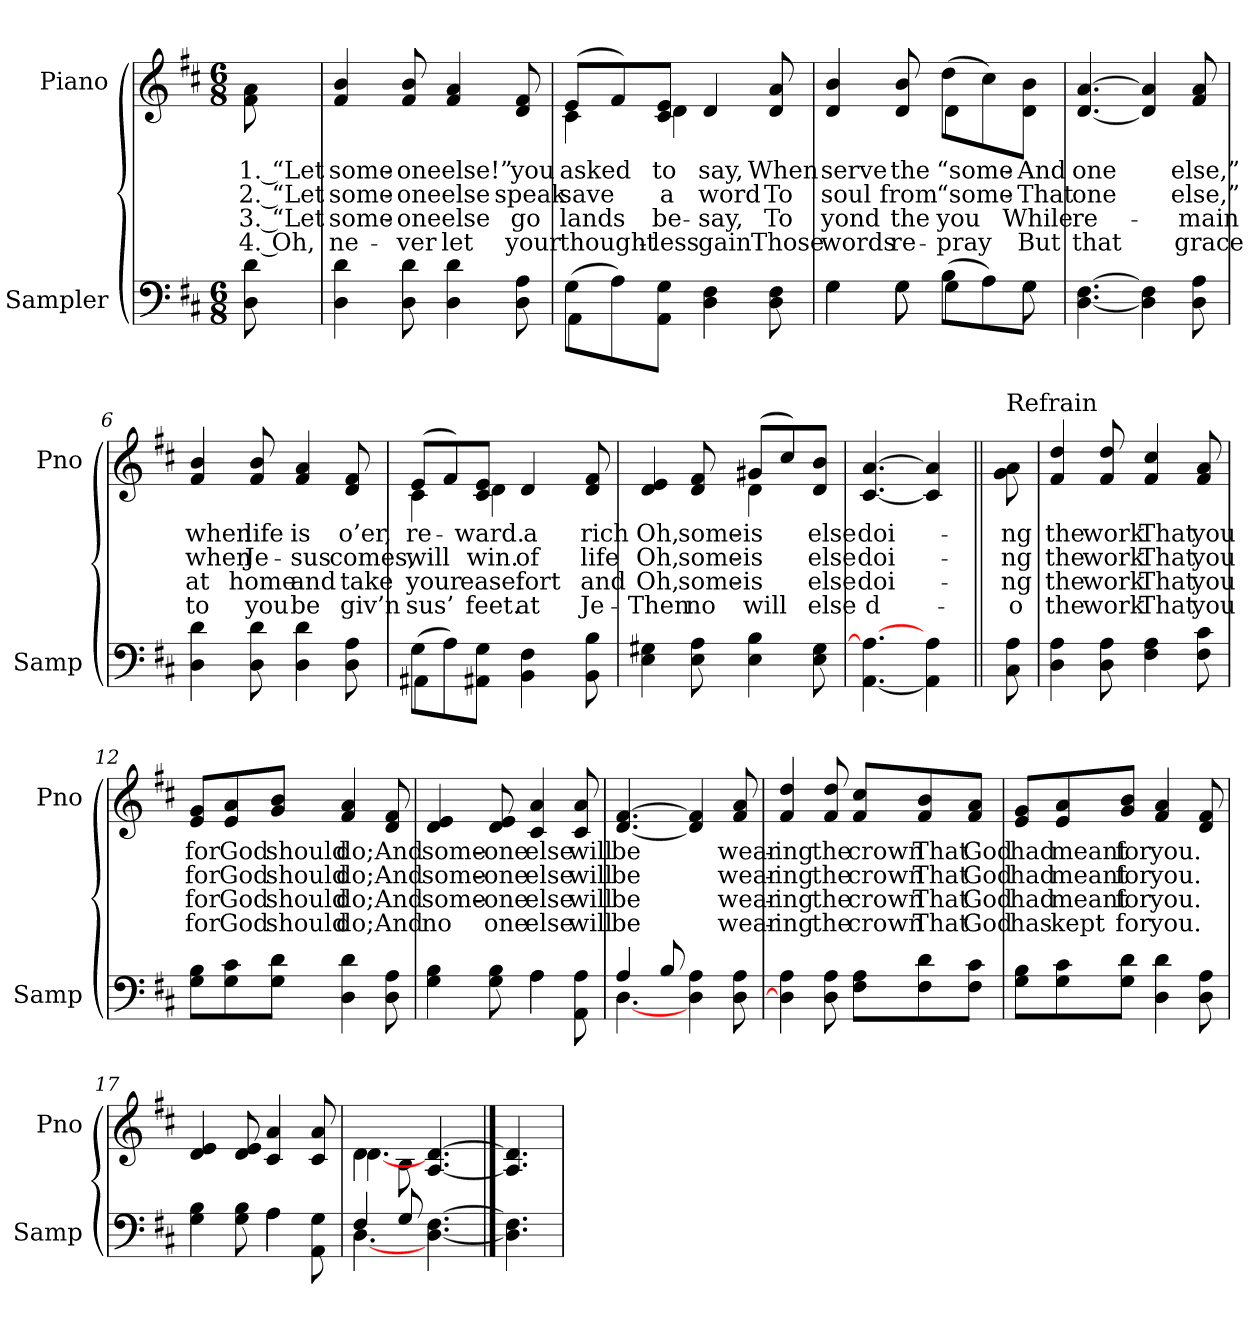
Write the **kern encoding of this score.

**kern	**kern	**text	**text	**text	**text
*part2	*part1	*part1	*part1	*part1	*part1
*staff2	*staff1	*staff1	*staff1	*staff1	*staff1
*I"Sampler	*I"Piano	*	*	*	*
*I'Samp	*I'Pno	*	*	*	*
*clefF4	*clefG2	*	*	*	*
*k[f#c#]	*k[f#c#]	*	*	*	*
*D:	*D:	*	*	*	*
*M6/8	*M6/8	*	*	*	*
=1	=1	=1	=1	=1	=1
8D 8d	8f#\ 8a\	1. “Let	2. “Let	3. “Let	4. Oh,
=2	=2	=2	=2	=2	=2
4D 4d	4f# 4b	some-	some-	some-	ne-
8D 8d	8f# 8b	-one	-one	-one	-ver
4D 4d	4f# 4a	else!”	else	else	let
8D 8A	8d 8f#	you	speak	go	your
=3	=3	=3	=3	=3	=3
*^	*^	*	*	*	*
(8G\L	4AA	(8e/L	4c#	asked	save	lands	thought-
8A\)	.	8f#/)	.	.	.	.	.
8AA\ 8G\J	2ryy	8c#/ 8e/J	4d	to	a	be-	-less
4D 4F#	.	4d/	.	say,	word	say,	-gain
.	.	.	4ryy	.	.	.	.
8D 8F#	.	8d 8a	.	When	To	To	Those
=4	=4	=4	=4	=4	=4	=4	=4
4G\	4G	4d 4b	4.ryy	serve	soul	-yond	words
8G\	8G	8d 8b	.	the	from	the	re-
(8B\L	4G	(8dd\L	4d	“some-	“some-	you	pray
8A\)	.	8cc#\)	.	.	.	.	.
8G\J	8G	8d\ 8b\J	8ryy	And	That	While	But
*v	*v	*	*	*	*	*	*
*	*v	*v	*	*	*	*
=5	=5	=5	=5	=5	=5
[4.D [4.F#	[4.d [4.a	-one	-one	re-	that
4D] 4F#]	4d] 4a]	.	.	.	.
8D 8A	8f# 8a	else,”	else,”	-main	grace
=6	=6	=6	=6	=6	=6
4D 4d	4f# 4b	when	when	at	to
8D 8d	8f# 8b	life	Je-	home	you
4D 4d	4f# 4a	is	-sus	and	be
8D 8A	8d 8f#	o’er,	comes,	take	giv’n
=7	=7	=7	=7	=7	=7
*^	*^	*	*	*	*
(8G\L	4AA#	(8e/L	4c#	re-	will	your	-sus’
8A\)	.	8f#/)	.	.	.	.	.
8AA#X\ 8G\J	2ryy	8c#/ 8e/J	4d	-ward.	win.	ease.	feet.
4BB 4F#	.	4d/	.	a	of	-fort	at
.	.	.	4ryy	.	.	.	.
8BB 8B	.	8d 8f#	.	rich	life	and	Je-
*v	*v	*	*	*	*	*	*
=8	=8	=8	=8	=8	=8	=8
4E 4G#X	4d 4e	4.ryy	Oh,	Oh,	Oh,	Then
8E 8A	8d 8f#	.	some-	some-	some-	no
4E 4B	(8g#X/L	4d	is	is	is	will
.	8cc#/)	.	.	.	.	.
8E 8G#	8d/ 8b/J	8ryy	else	else	else	else
*	*v	*v	*	*	*	*
=9	=9	=9	=9	=9	=9
[4.AA 4.A_	[4.c# [4.a	doi-	doi-	doi-	d-
4AA] 4A	4c#] 4a]	.	.	.	.
=10||	=10||	=10||	=10||	=10||	=10||
!	!LO:TX:t=Refrain	!	!	!	!
8C# 8A	8g\ 8a\	-ng	-ng	-ng	-o
=11	=11	=11	=11	=11	=11
4D 4A	4f# 4dd	the	the	the	the
8D 8A	8f# 8dd	work	work	work	work
4F# 4A	4f# 4cc#	That	That	That	That
8F# 8c#	8f# 8a	you	you	you	you
=12	=12	=12	=12	=12	=12
8G\ 8B\L	8e/ 8g/L	for	for	for	for
8G\ 8c#\	8e/ 8a/	God	God	God	God
8G\ 8d\J	8g/ 8b/J	should	should	should	should
4D 4d	4f# 4a	do;	do;	do;	do;
8D 8A	8d 8f#	And	And	And	And
=13	=13	=13	=13	=13	=13
*^	*	*	*	*	*
4G 4B	4.ryy	4d 4e	some-	some-	some-	no
8G 8B	.	8d 8e	-one	-one	-one	one
4A\	4A	4c# 4a	else	else	else	else
8AA 8A	8ryy	8c# 8a	will	will	will	will
=14	=14	=14	=14	=14	=14	=14
4A/	[4.D	[4.d [4.f#	be	be	be	be
8B/	.	.	.	.	.	.
4D 4A	4.ryy	4d] 4f#]	.	.	.	.
8D 8A	.	8f# 8a	wear-	wear-	wear-	wear-
*v	*v	*	*	*	*	*
=15	=15	=15	=15	=15	=15
4D] 4A	4f# 4dd	-ing	-ing	-ing	-ing
8D 8A	8f# 8dd	the	the	the	the
8F#\ 8A\L	8f#/ 8cc#/L	crown	crown	crown	crown
8F#\ 8d\	8f#/ 8b/	That	That	That	That
8F#\ 8c#\J	8f#/ 8a/J	God	God	God	God
=16	=16	=16	=16	=16	=16
8G\ 8B\L	8e/ 8g/L	had	had	had	has
8G\ 8c#\	8e/ 8a/	meant	meant	meant	kept
8G\ 8d\J	8g/ 8b/J	for	for	for	for
4D 4d	4f# 4a	you.	you.	you.	you.
8D 8A	8d 8f#	.	.	.	.
=17	=17	=17	=17	=17	=17
*^	*	*	*	*	*
4G 4B	4.ryy	4d 4e	.	.	.	.
8G 8B	.	8d 8e	.	.	.	.
4A\	4A	4c# 4a	.	.	.	.
8AA 8G	8ryy	8c# 8a	.	.	.	.
=18	=18	=18	=18	=18	=18	=18
*	*	*^	*	*	*	*
4F#/	[4.D	4d\	[4.d	.	.	.	.
8G/	.	8B\	.	.	.	.	.
[4.D [4.F#	2.ryy	[4.A/ [4.d/	2.ryy	.	.	.	.
*v	*v	*	*	*	*	*	*
*	*v	*v	*	*	*	*
==19	==19	==19	==19	==19	==19
4.D] 4.F#]	4.A/] 4.d/]	.	.	.	.
=	=	=	=	=	=
*-	*-	*-	*-	*-	*-
